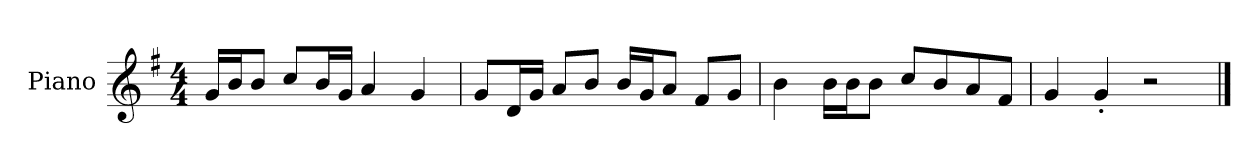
**kern
*part1
*staff1
*I"Piano
*I'P-no
*clefG2
*k[f#]
*M4/4
*MM90
=1
16g/LL
16b/J
8b/J
8cc/L
16b/L
16g/JJ
4a/
4g/
=2
8g/L
16d/L
16g/JJ
8a/L
8b/J
16b/LL
16g/J
8a/J
8f#/L
8g/J
=3
4b\
16b\LL
16b\J
8b\J
8cc/L
8b/
8a/
8f#/J
=4
4g/
4g'/
2r
==
*-
